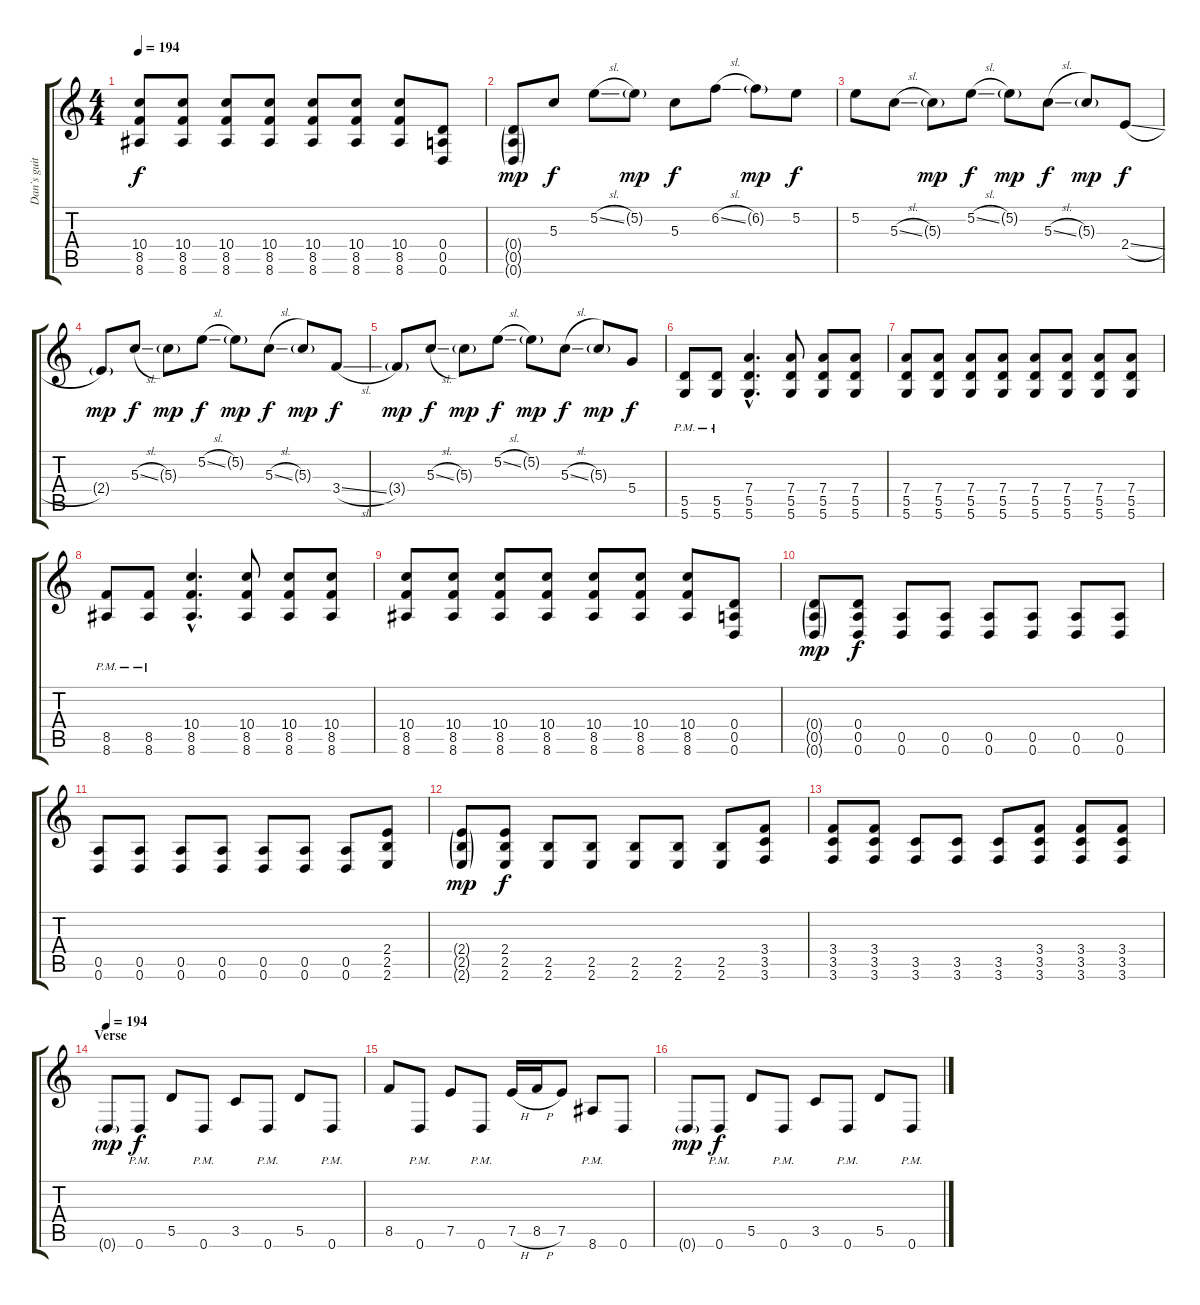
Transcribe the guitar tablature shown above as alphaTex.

\track ("Dan`s guitar" "Dan`s guit") {instrument overdrivenguitar}
\staff {score tabs}
\tuning (E4 B3 G3 D3 A2 D2) {hide}
\ts (4 4)
\tempo 194
\clef g2
\ks c
(10.4 8.5 8.6).8{dy f} (10.4 8.5 8.6).8 (10.4 8.5 8.6).8 (10.4 8.5 8.6).8 (10.4 8.5 8.6).8 (10.4 8.5 8.6).8 (10.4 8.5 8.6).8 (0.4 0.5 0.6).8 |
(0.4{g} 0.5{g} 0.6{g}).8{dy mp} 5.3.8{dy f} 5.2{sl}.8 5.2{g}.8{dy mp} 5.3.8{dy f} 6.2{sl}.8 6.2{g}.8{dy mp} 5.2.8{dy f} |
5.2.8 5.3{sl}.8 5.3{g}.8{dy mp} 5.2{sl}.8{dy f} 5.2{g}.8{dy mp} 5.3{sl}.8{dy f} 5.3{g}.8{dy mp} 2.4{sl}.8{dy f} |
2.4{g}.8{dy mp} 5.3{sl}.8{dy f} 5.3{g}.8{dy mp} 5.2{sl}.8{dy f} 5.2{g}.8{dy mp} 5.3{sl}.8{dy f} 5.3{g}.8{dy mp} 3.4{sl}.8{dy f} |
3.4{g}.8{dy mp} 5.3{sl}.8{dy f} 5.3{g}.8{dy mp} 5.2{sl}.8{dy f} 5.2{g}.8{dy mp} 5.3{sl}.8{dy f} 5.3{g}.8{dy mp} 5.4.8{dy f} |
(5.5{pm} 5.6{pm}).8 (5.5{pm} 5.6{pm}).8 (7.4{hac} 5.5{hac} 5.6{hac}).4{d} (7.4 5.5 5.6).8 (7.4 5.5 5.6).8 (7.4 5.5 5.6).8 |
(7.4 5.5 5.6).8 (7.4 5.5 5.6).8 (7.4 5.5 5.6).8 (7.4 5.5 5.6).8 (7.4 5.5 5.6).8 (7.4 5.5 5.6).8 (7.4 5.5 5.6).8 (7.4 5.5 5.6).8 |
(8.5{pm} 8.6{pm}).8 (8.5{pm} 8.6{pm}).8 (10.4{hac} 8.5{hac} 8.6{hac}).4{d} (10.4 8.5 8.6).8 (10.4 8.5 8.6).8 (10.4 8.5 8.6).8 |
(10.4 8.5 8.6).8 (10.4 8.5 8.6).8 (10.4 8.5 8.6).8 (10.4 8.5 8.6).8 (10.4 8.5 8.6).8 (10.4 8.5 8.6).8 (10.4 8.5 8.6).8 (0.4 0.5 0.6).8 |
(0.4{g} 0.5{g} 0.6{g}).8{dy mp} (0.4 0.5 0.6).8{dy f} (0.5 0.6).8 (0.5 0.6).8 (0.5 0.6).8 (0.5 0.6).8 (0.5 0.6).8 (0.5 0.6).8 |
(0.5 0.6).8 (0.5 0.6).8 (0.5 0.6).8 (0.5 0.6).8 (0.5 0.6).8 (0.5 0.6).8 (0.5 0.6).8 (2.4 2.5 2.6).8 |
(2.4{g} 2.5{g} 2.6{g}).8{dy mp} (2.4 2.5 2.6).8{dy f} (2.5 2.6).8 (2.5 2.6).8 (2.5 2.6).8 (2.5 2.6).8 (2.5 2.6).8 (3.4 3.5 3.6).8 |
(3.4 3.5 3.6).8 (3.4 3.5 3.6).8 (3.5 3.6).8 (3.5 3.6).8 (3.5 3.6).8 (3.4 3.5 3.6).8 (3.4 3.5 3.6).8 (3.4 3.5 3.6).8 |
\section ("" "Verse")
\tempo 194
0.6{g}.8{dy mp} 0.6{pm}.8{dy f} 5.5.8 0.6{pm}.8 3.5.8 0.6{pm}.8 5.5.8 0.6{pm}.8 |
8.5.8 0.6{pm}.8 7.5.8 0.6{pm}.8 7.5{h}.16 8.5{h}.16 7.5.8 8.6{pm}.8 0.6.8 |
0.6{g}.8{dy mp} 0.6{pm}.8{dy f} 5.5.8 0.6{pm}.8 3.5.8 0.6{pm}.8 5.5.8 0.6{pm}.8
